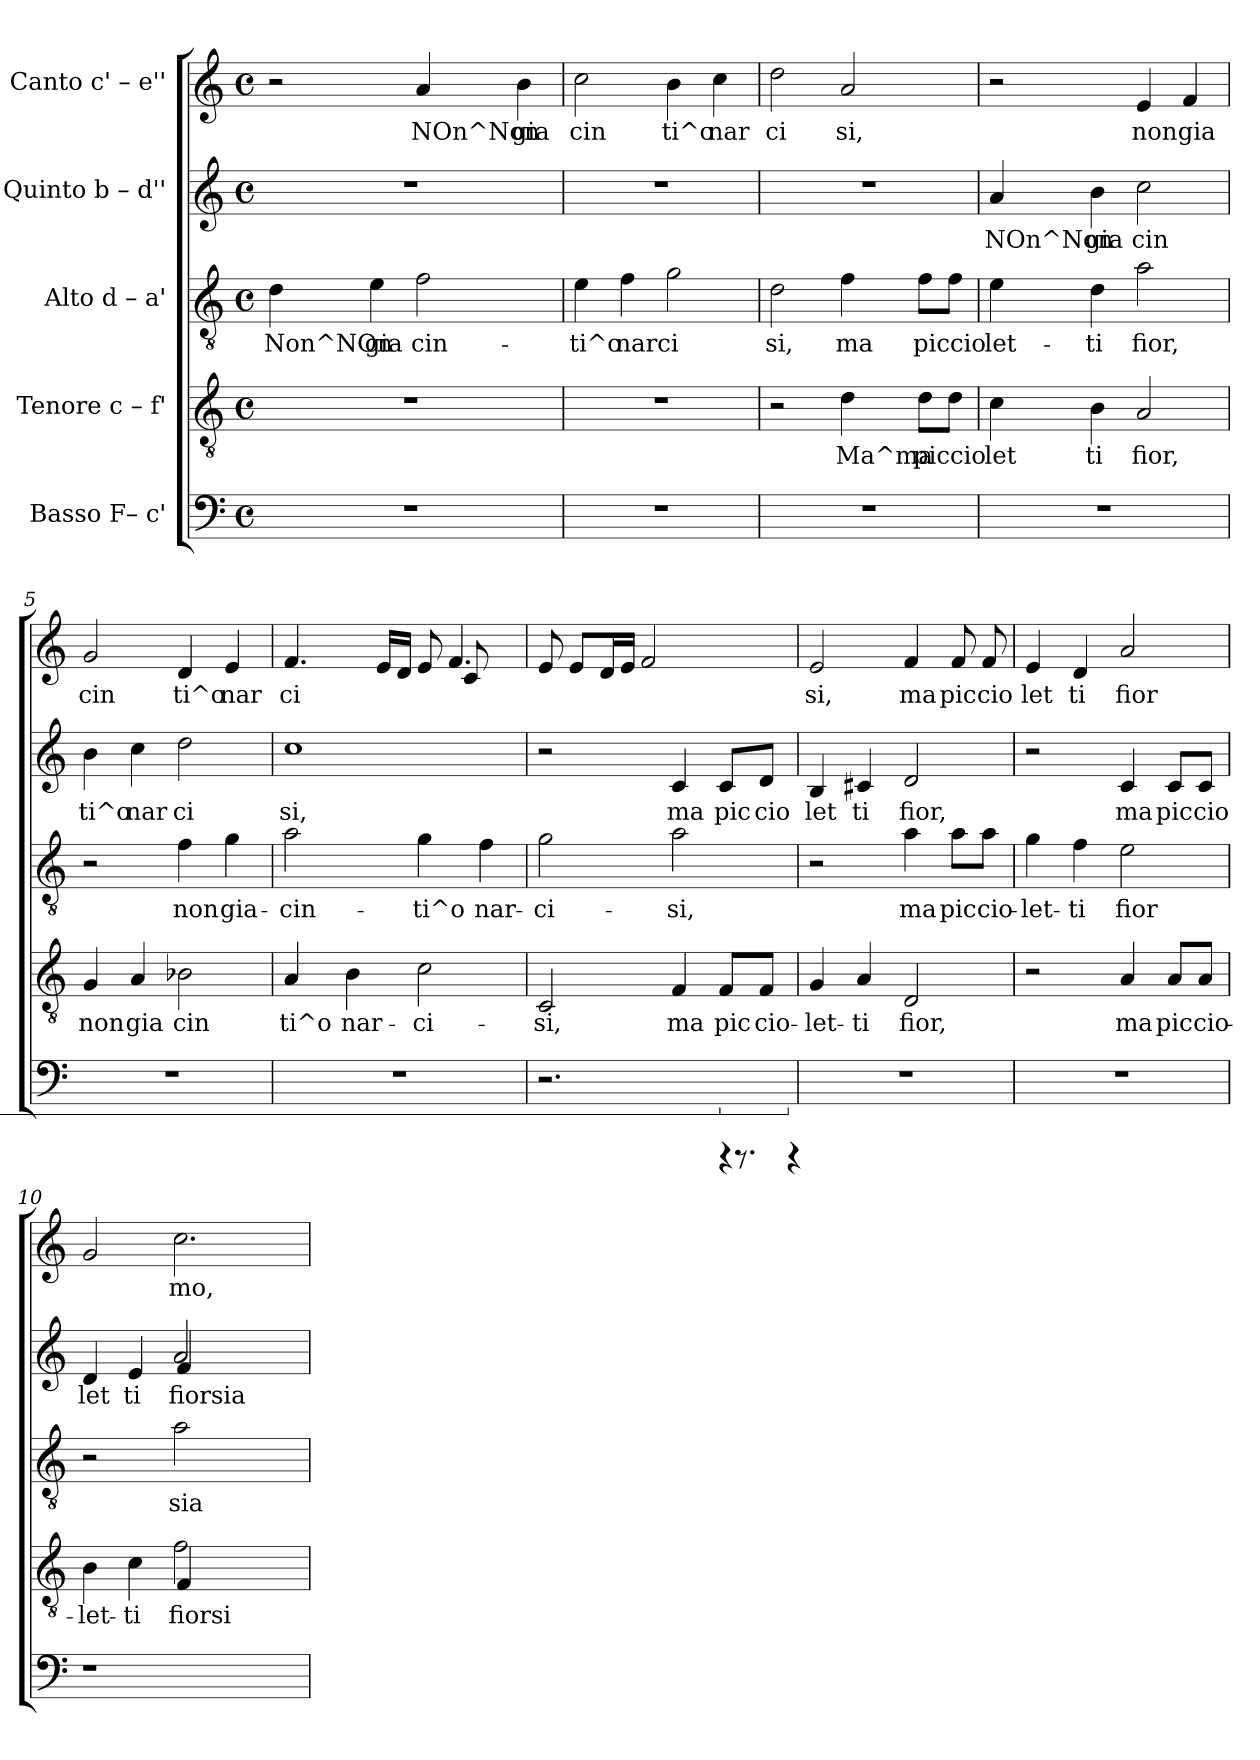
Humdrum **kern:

**kern	**kern	**text	**kern	**text	**kern	**text	**kern	**text
*part5	*part4	*part4	*part3	*part3	*part2	*part2	*part1	*part1
*staff5	*staff4	*staff4	*staff3	*staff3	*staff2	*staff2	*staff1	*staff1
*I"Basso  F– c'	*I"Tenore  c – f'	*	*I"Alto  d – a'	*	*I"Quinto  b – d''	*	*I"Canto  c' – e''	*
!!LO:PB:g=z
*stria5	*stria5	*	*stria5	*	*stria5	*	*stria5	*
*clefF4	*clefGv2	*	*clefGv2	*	*clefG2	*	*clefG2	*
*k[]	*k[]	*	*k[]	*	*k[]	*	*k[]	*
*C:	*C:	*	*C:	*	*C:	*	*C:	*
*M4/4	*M4/4	*	*M4/4	*	*M4/4	*	*M4/4	*
*met(c)	*met(c)	*	*met(c)	*	*met(c)	*	*met(c)	*
=1	=1	=1	=1	=1	=1	=1	=1	=1
!	!	!	!	!LO:LY:b:cj	!	!	!	!
1r	1r	.	4d\	Non^NOn	1r	.	2r	.
!	!	!	!	!LO:LY:b:cj	!	!	!	!
.	.	.	4e\	gia	.	.	.	.
!	!	!	!	!LO:LY:b:cj	!	!	!	!LO:LY:b:rj
.	.	.	2f\	cin-	.	.	4a/	NOn^Non
!	!	!	!	!	!	!	!	!LO:LY:b:rj
.	.	.	.	.	.	.	4b\	gia
=2	=2	=2	=2	=2	=2	=2	=2	=2
!	!	!	!	!LO:LY:b:cj	!	!	!	!LO:LY:b:rj
1r	1r	.	4e\	-ti^o	1r	.	2cc\	cin
!	!	!	!	!LO:LY:b:cj	!	!	!	!
.	.	.	4f\	narci-	.	.	.	.
!	!	!	!	!LO:LY:b:cj	!	!	!	!LO:LY:b:rj
.	.	.	2g\	--	.	.	4b\	ti^o
!	!	!	!	!	!	!	!	!LO:LY:b:rj
.	.	.	.	.	.	.	4cc\	nar
=3	=3	=3	=3	=3	=3	=3	=3	=3
!	!	!	!	!LO:LY:b:cj	!	!	!	!LO:LY:b:rj
1r	2r	.	2d\	-si,	1r	.	2dd\	ci
!	!	!LO:LY:b:rj	!	!LO:LY:b:cj	!	!	!	!LO:LY:b:rj
.	4d\	Ma^ma	4f\	ma	.	.	2a/	si,
!	!	!LO:LY:b:rj	!	!LO:LY:b:cj	!	!	!	!
.	8d\L	piccio	8f\L	piccio-	.	.	.	.
!	!	!LO:LY:b:rj	!	!LO:LY:b:cj	!	!	!	!
.	8d\J	.	8f\J	--	.	.	.	.
=4	=4	=4	=4	=4	=4	=4	=4	=4
!	!	!LO:LY:b:rj	!	!LO:LY:b:cj	!	!LO:LY:b:rj	!	!
1r	4c\	let	4e\	-let-	4a/	NOn^Non	2r	.
!	!	!LO:LY:b:rj	!	!LO:LY:b:cj	!	!LO:LY:b:rj	!	!
.	4B\	ti	4d\	-ti	4b\	gia	.	.
!	!	!LO:LY:b:rj	!	!LO:LY:b:cj	!	!LO:LY:b:rj	!	!LO:LY:b:rj
.	2A/	fior,	2a\	fior,	2cc\	cin	4e/	non
!	!	!	!	!	!	!	!	!LO:LY:b:rj
.	.	.	.	.	.	.	4f/	gia
=5	=5	=5	=5	=5	=5	=5	=5	=5
!	!	!LO:LY:b:rj	!	!	!	!LO:LY:b:rj	!	!LO:LY:b:rj
1r	4G/	non	2r	.	4b\	ti^o	2g/	cin
!	!	!LO:LY:b:rj	!	!	!	!LO:LY:b:rj	!	!
.	4A/	gia	.	.	4cc\	nar	.	.
!	!	!LO:LY:b:rj	!	!LO:LY:b:cj	!	!LO:LY:b:rj	!	!LO:LY:b:rj
.	2B-X\	cin	4f\	non	2dd\	ci	4d/	ti^o
!	!	!	!	!LO:LY:b:cj	!	!	!	!LO:LY:b:rj
.	.	.	4g\	gia-	.	.	4e/	nar
!!LO:LB:g=z
=6	=6	=6	=6	=6	=6	=6	=6	=6
!	!	!LO:LY:b:rj	!	!LO:LY:b:cj	!	!LO:LY:b:rj	!	!LO:LY:b:rj
*	*	*	*	*	*	*	*^	*
1r	4A/	ti^o	2a\	-cin-	1cc	si,	4.f/	8ryy	ci
!	!	!LO:LY:b:rj	!	!	!	!	!	!	!
*	*	*	*	*	*	*	*v	*v	*
.	4B\	nar-	.	.	.	.	.	.
!	!	!	!	!	!	!	!	!LO:LY:b:rj
.	.	.	.	.	.	.	16e/L	.
!	!	!	!	!	!	!	!	!LO:LY:b:rj
.	.	.	.	.	.	.	16d/J	.
!	!	!LO:LY:b:rj	!	!LO:LY:b:cj	!	!	!	!LO:LY:b:rj
.	2c\	-ci-	4g\	-ti^o	.	.	8e/L	.
*	*	*	*	*	*	*	*^	*
!	!	!	!	!	!	!	!	!	!LO:LY:b:rj
.	.	.	.	.	.	.	4.f/	8c/	.
!	!	!	!	!LO:LY:b:cj	!	!	!	!	!
.	.	.	4f\	nar-	.	.	.	4ryy	.
=7	=7	=7	=7	=7	=7	=7	=7	=7	=7
!	!	!LO:LY:b:rj	!	!LO:LY:b:cj	!	!	!	!	!LO:LY:b:rj
*	*	*	*	*	*	*	*v	*v	*
2.r	2C/	-si,	2g\	-ci-	2r	.	8e/	.
!	!	!	!	!	!	!	!	!LO:LY:b:rj
.	.	.	.	.	.	.	8e/L	.
!	!	!	!	!	!	!	!	!LO:LY:b:rj
.	.	.	.	.	.	.	16d/	.
!	!	!	!	!	!	!	!	!LO:LY:b:rj
.	.	.	.	.	.	.	16e/J	.
!	!	!	!	!	!	!	!	!LO:LY:b:rj
.	.	.	.	.	.	.	2f/	.
!	!	!LO:LY:b:rj	!	!LO:LY:b:cj	!	!LO:LY:b:rj	!	!
.	4F/	ma	2a\	-si,	4c/	ma	.	.
!LO:N:vis=16	!	!LO:LY:b:rj	!	!	!	!LO:LY:b:rj	!	!
24rCCC	8F/L	pic	.	.	8c/L	pic	.	.
8.rCCC	.	.	.	.	.	.	.	.
!	!	!LO:LY:b:rj	!	!	!	!LO:LY:b:rj	!	!
.	8F/J	cio-	.	.	8d/J	cio	8ryy	.
!LO:N:vis=32	!	!	!	!	!	!	!	!
48rCCC	.	.	.	.	.	.	.	.
=8	=8	=8	=8	=8	=8	=8	=8	=8
!	!	!LO:LY:b:rj	!	!	!	!LO:LY:b:rj	!	!LO:LY:b:rj
1r	4G/	-let-	2r	.	4B/	let	2e/	si,
!	!	!LO:LY:b:rj	!	!	!	!LO:LY:b:rj	!	!
.	4A/	-ti	.	.	4c#X/	ti	.	.
!	!	!LO:LY:b:rj	!	!LO:LY:b:cj	!	!LO:LY:b:rj	!	!LO:LY:b:rj
.	2D/	fior,	4a\	ma	2d/	fior,	4f/	ma
!	!	!	!	!LO:LY:b:cj	!	!	!	!LO:LY:b:rj
.	.	.	8a\L	pic	.	.	8f/	pic
!	!	!	!	!LO:LY:b:cj	!	!	!	!LO:LY:b:rj
.	.	.	8a\J	cio-	.	.	8f/	cio
=9	=9	=9	=9	=9	=9	=9	=9	=9
!	!	!	!	!LO:LY:b:cj	!	!	!	!LO:LY:b:rj
1r	2r	.	4g\	-let-	2r	.	4e/	let
!	!	!	!	!LO:LY:b:cj	!	!	!	!LO:LY:b:rj
.	.	.	4f\	-ti	.	.	4d/	ti
!	!	!LO:LY:b:rj	!	!LO:LY:b:cj	!	!LO:LY:b:rj	!	!LO:LY:b:rj
.	4A/	ma	2e\	fior	4c/	ma	2a/	fior
!	!	!LO:LY:b:rj	!	!	!	!LO:LY:b:rj	!	!
.	8A/L	pic	.	.	8c/L	pic	.	.
!	!	!LO:LY:b:rj	!	!	!	!LO:LY:b:rj	!	!
.	8A/J	cio-	.	.	8c/J	cio	.	.
=10	=10	=10	=10	=10	=10	=10	=10	=10
!	!	!LO:LY:b:rj	!	!	!	!LO:LY:b:rj	!	!
*	*^	*	*	*	*^	*	*	*
1r	4B\	2ryy	-let-	2r	.	4d/	2ryy	let	2g/	.
!	!	!	!LO:LY:b:rj	!	!	!	!	!LO:LY:b:rj	!	!
.	4c\	.	-ti	.	.	4e/	.	ti	.	.
!	!	!	!LO:LY:b:rj	!	!LO:LY:b:cj	!	!	!LO:LY:b:rj	!	!LO:LY:b:rj
.	2f\	4F/	fiorsi	2a\	sia-	2a/	4f/	fiorsia	2.cc\	mo,
.	.	4ryy	.	.	.	.	4ryy	.	.	.
4ryy	4ryy	4ryy	.	4ryy	.	4ryy	4ryy	.	.	.
*	*v	*v	*	*	*	*v	*v	*	*	*
=	=	=	=	=	=	=	=	=
*-	*-	*-	*-	*-	*-	*-	*-	*-
